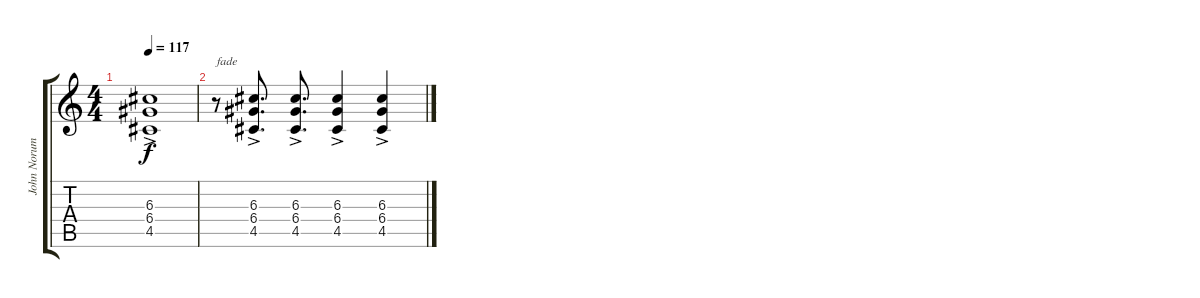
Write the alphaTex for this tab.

\track ("John Norum (Guitar)" "John Norum") {instrument distortionguitar}
\staff {score tabs}
\tuning (E4 B3 G3 D3 A2 E2) {hide}
\ts (4 4)
\tempo 117
\clef g2
\ks c
(6.3{ac} 6.4{ac} 4.5{ac}).1{dy f} |
r.8{txt "fade"} (6.3{ac} 6.4{ac} 4.5{ac}).8{d} (6.3{ac} 6.4{ac} 4.5{ac}).8{d} (6.3{ac} 6.4{ac} 4.5{ac}).4 (6.3{ac} 6.4{ac} 4.5{ac}).4
